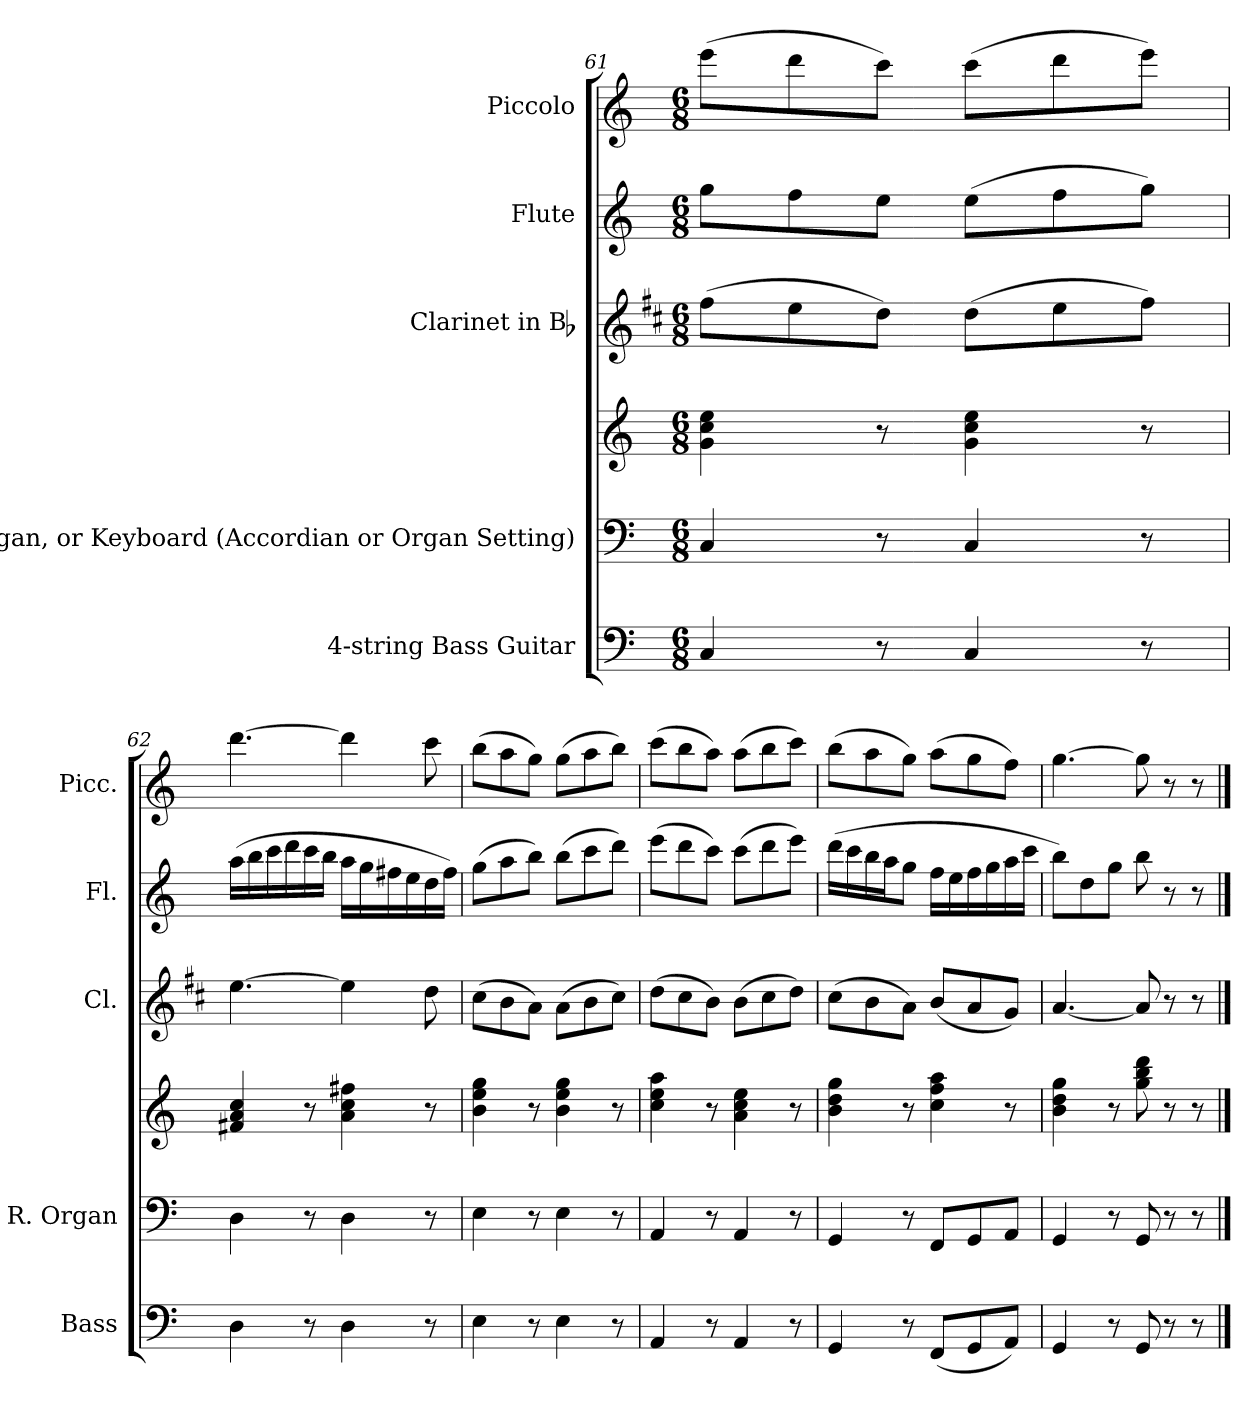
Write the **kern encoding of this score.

**kern	**kern	**kern	**kern	**kern	**kern
*part5	*part4	*part4	*part3	*part2	*part1
*staff6	*staff5	*staff4	*staff3	*staff2	*staff1
*I"4-string Bass Guitar	*I"Reed Organ, or Keyboard (Accordian  or Organ Setting)	*	*I"Clarinet in Bb	*I"Flute	*I"Piccolo
*I'Bass	*I'R. Organ	*	*I'Cl.	*I'Fl.	*I'Picc.
*clefF4	*clefF4	*clefG2	*clefG2	*clefG2	*clefG2
*ITrd7c12	*	*	*ITrd1c2	*	*ITrd-7c-12
*k[]	*k[]	*k[]	*k[]	*k[]	*k[]
*C:	*C:	*C:	*C:	*C:	*C:
*M6/8	*M6/8	*M6/8	*M6/8	*M6/8	*M6/8
=61	=61	=61	=61	=61	=61
4CCi/	4Ci/	4gi\ 4cci 4eei	(8eei\L	8ggi\L	(8eeeei\L
.	.	.	8ddi\	8ffi\	8ddddi\
8r	8r	8r	8cci\J)	8eei\J	8cccci\J)
4CCi/	4Ci/	4gi\ 4cci 4eei	(8cci\L	(8eei\L	(8cccci\L
.	.	.	8ddi\	8ffi\	8ddddi\
8r	8r	8r	8eei\J)	8ggi\J)	8eeeei\J)
=62	=62	=62	=62	=62	=62
4DDi\	4Di\	4f#Xi/ 4ai 4cci	[4.ddi\	(16aai\LL	[4.ddddi\
.	.	.	.	16bbi\	.
.	.	.	.	16ccci\	.
.	.	.	.	16dddi\	.
8r	8r	8r	.	16ccci\	.
.	.	.	.	16bbi\JJ	.
4DDi\	4Di\	4ai\ 4cci 4ff#Xi	4ddi\]	16aai\LL	4ddddi\]
.	.	.	.	16ggi\	.
.	.	.	.	16ff#Xi\	.
.	.	.	.	16eei\	.
8r	8r	8r	8cci\	16ddi\	8cccci\
.	.	.	.	16ff#i\JJ)	.
=63	=63	=63	=63	=63	=63
4EEi\	4Ei\	4bi\ 4eei 4ggi	(8bi\L	(8ggi\L	(8bbbi\L
.	.	.	8ai\	8aai\	8aaai\
8r	8r	8r	8gi\J)	8bbi\J)	8gggi\J)
4EEi\	4Ei\	4bi\ 4eei 4ggi	(8gi\L	(8bbi\L	(8gggi\L
.	.	.	8ai\	8ccci\	8aaai\
8r	8r	8r	8bi\J)	8dddi\J)	8bbbi\J)
=64	=64	=64	=64	=64	=64
4AAAi/	4AAi/	4cci\ 4eei 4aai	(8cci\L	(8eeei\L	(8cccci\L
.	.	.	8bi\	8dddi\	8bbbi\
8r	8r	8r	8ai\J)	8ccci\J)	8aaai\J)
4AAAi/	4AAi/	4ai\ 4cci 4eei	(8ai\L	(8ccci\L	(8aaai\L
.	.	.	8bi\	8dddi\	8bbbi\
8r	8r	8r	8cci\J)	8eeei\J)	8cccci\J)
=65	=65	=65	=65	=65	=65
4GGGi/	4GGi/	4bi\ 4ddi 4ggi	(8bi\L	(16dddi\LL	(8bbbi\L
.	.	.	.	16ccci\	.
.	.	.	8ai\	16bbi\	8aaai\
.	.	.	.	16aai\J	.
8r	8r	8r	8gi\J)	8ggi\J	8gggi\J)
(8FFFi/L	8FFi/L	4cci\ 4ffi 4aai	(8ai/L	16ffi\LL	(8aaai\L
.	.	.	.	16eei\	.
8GGGi/	8GGi/	.	8gi/	16ffi\	8gggi\
.	.	.	.	16ggi\	.
8AAAi/J)	8AAi/J	8r	8fi/J)	16aai\	8fffi\J)
.	.	.	.	16ccci\JJ	.
=66	=66	=66	=66	=66	=66
4GGGi/	4GGi/	4bi\ 4ddi 4ggi	[4.gi/	8bbi\L)	[4.gggi\
.	.	.	.	8ddi\	.
8r	8r	8r	.	8ggi\J	.
8GGGi/	8GGi/	8ggi\ 8bbi 8dddi	8gi/]	8bbi\	8gggi\]
8r	8r	8r	8r	8r	8r
8r	8r	8r	8r	8r	8r
==	==	==	==	==	==
*-	*-	*-	*-	*-	*-
